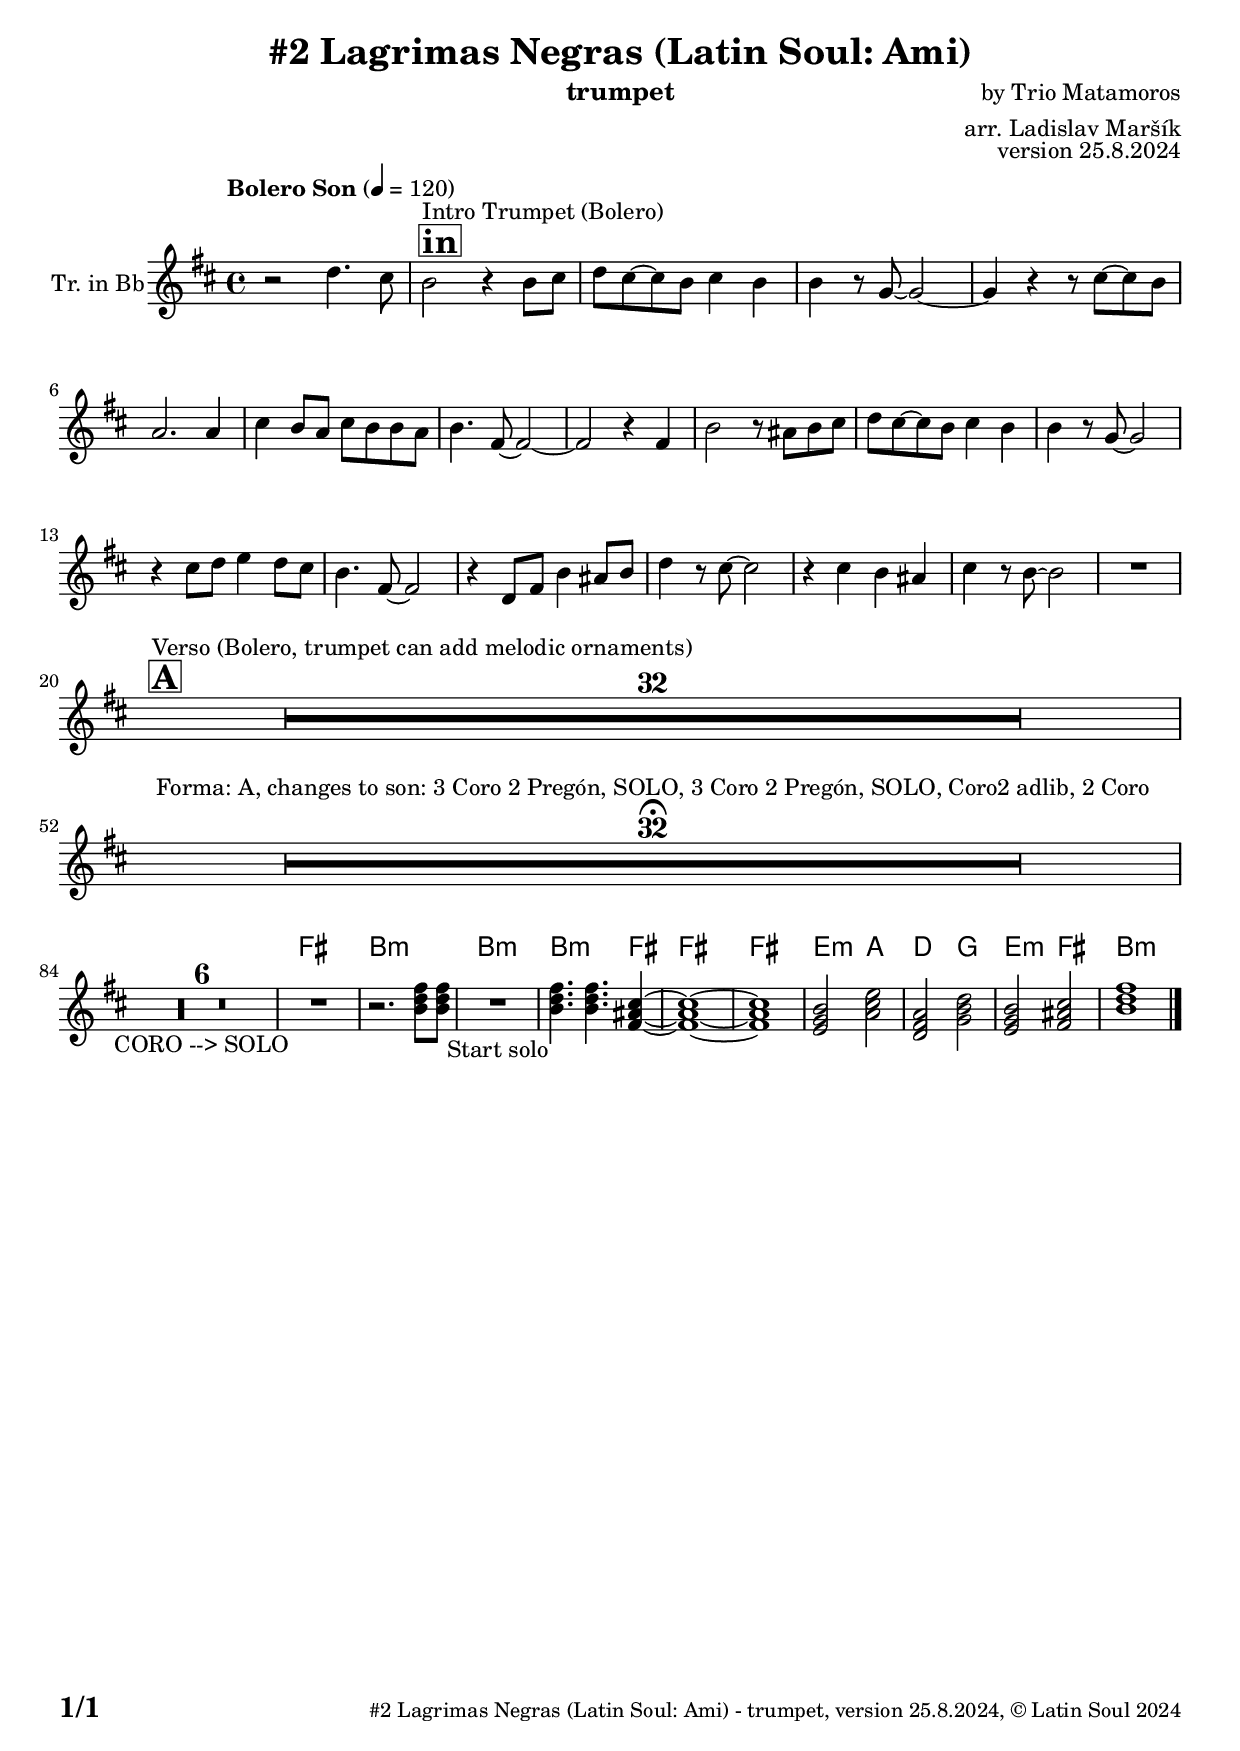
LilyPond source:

\version "2.24.4"

% Sheet revision 2022_09

\header {
  title = "#2 Lagrimas Negras (Latin Soul: Ami)"
  instrument = "trumpet"
  composer = "by Trio Matamoros"
  arranger = "arr. Ladislav Maršík"
  opus = "version 25.8.2024"
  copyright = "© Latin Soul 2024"
}

inst =
#(define-music-function
  (string)
  (string?)
  #{ <>^\markup \abs-fontsize #16 \bold \box #string #})

makePercent = #(define-music-function (note) (ly:music?)
                 (make-music 'PercentEvent 'length (ly:music-length note)))

#(define (test-stencil grob text)
   (let* ((orig (ly:grob-original grob))
          (siblings (ly:spanner-broken-into orig)) ; have we been split?
          (refp (ly:grob-system grob))
          (left-bound (ly:spanner-bound grob LEFT))
          (right-bound (ly:spanner-bound grob RIGHT))
          (elts-L (ly:grob-array->list (ly:grob-object left-bound 'elements)))
          (elts-R (ly:grob-array->list (ly:grob-object right-bound 'elements)))
          (break-alignment-L
           (filter
            (lambda (elt) (grob::has-interface elt 'break-alignment-interface))
            elts-L))
          (break-alignment-R
           (filter
            (lambda (elt) (grob::has-interface elt 'break-alignment-interface))
            elts-R))
          (break-alignment-L-ext (ly:grob-extent (car break-alignment-L) refp X))
          (break-alignment-R-ext (ly:grob-extent (car break-alignment-R) refp X))
          (num
           (markup text))
          (num
           (if (or (null? siblings)
                   (eq? grob (car siblings)))
               num
               (make-parenthesize-markup num)))
          (num (grob-interpret-markup grob num))
          (num-stil-ext-X (ly:stencil-extent num X))
          (num-stil-ext-Y (ly:stencil-extent num Y))
          (num (ly:stencil-aligned-to num X CENTER))
          (num
           (ly:stencil-translate-axis
            num
            (+ (interval-length break-alignment-L-ext)
               (* 0.5
                  (- (car break-alignment-R-ext)
                     (cdr break-alignment-L-ext))))
            X))
          (bracket-L
           (markup
            #:path
            0.1 ; line-thickness
            `((moveto 0.5 ,(* 0.5 (interval-length num-stil-ext-Y)))
              (lineto ,(* 0.5
                          (- (car break-alignment-R-ext)
                             (cdr break-alignment-L-ext)
                             (interval-length num-stil-ext-X)))
                      ,(* 0.5 (interval-length num-stil-ext-Y)))
              (closepath)
              (rlineto 0.0
                       ,(if (or (null? siblings) (eq? grob (car siblings)))
                            -1.0 0.0)))))
          (bracket-R
           (markup
            #:path
            0.1
            `((moveto ,(* 0.5
                          (- (car break-alignment-R-ext)
                             (cdr break-alignment-L-ext)
                             (interval-length num-stil-ext-X)))
                      ,(* 0.5 (interval-length num-stil-ext-Y)))
              (lineto 0.5
                      ,(* 0.5 (interval-length num-stil-ext-Y)))
              (closepath)
              (rlineto 0.0
                       ,(if (or (null? siblings) (eq? grob (last siblings)))
                            -1.0 0.0)))))
          (bracket-L (grob-interpret-markup grob bracket-L))
          (bracket-R (grob-interpret-markup grob bracket-R))
          (num (ly:stencil-combine-at-edge num X LEFT bracket-L 0.4))
          (num (ly:stencil-combine-at-edge num X RIGHT bracket-R 0.4)))
     num))

#(define-public (Measure_attached_spanner_engraver context)
   (let ((span '())
         (finished '())
         (event-start '())
         (event-stop '()))
     (make-engraver
      (listeners ((measure-counter-event engraver event)
                  (if (= START (ly:event-property event 'span-direction))
                      (set! event-start event)
                      (set! event-stop event))))
      ((process-music trans)
       (if (ly:stream-event? event-stop)
           (if (null? span)
               (ly:warning "You're trying to end a measure-attached spanner but you haven't started one.")
               (begin (set! finished span)
                 (ly:engraver-announce-end-grob trans finished event-start)
                 (set! span '())
                 (set! event-stop '()))))
       (if (ly:stream-event? event-start)
           (begin (set! span (ly:engraver-make-grob trans 'MeasureCounter event-start))
             (set! event-start '()))))
      ((stop-translation-timestep trans)
       (if (and (ly:spanner? span)
                (null? (ly:spanner-bound span LEFT))
                (moment<=? (ly:context-property context 'measurePosition) ZERO-MOMENT))
           (ly:spanner-set-bound! span LEFT
                                  (ly:context-property context 'currentCommandColumn)))
       (if (and (ly:spanner? finished)
                (moment<=? (ly:context-property context 'measurePosition) ZERO-MOMENT))
           (begin
            (if (null? (ly:spanner-bound finished RIGHT))
                (ly:spanner-set-bound! finished RIGHT
                                       (ly:context-property context 'currentCommandColumn)))
            (set! finished '())
            (set! event-start '())
            (set! event-stop '()))))
      ((finalize trans)
       (if (ly:spanner? finished)
           (begin
            (if (null? (ly:spanner-bound finished RIGHT))
                (set! (ly:spanner-bound finished RIGHT)
                      (ly:context-property context 'currentCommandColumn)))
            (set! finished '())))
       (if (ly:spanner? span)
           (begin
            (ly:warning "I think there's a dangling measure-attached spanner :-(")
            (ly:grob-suicide! span)
            (set! span '())))))))

\layout {
  \context {
    \Staff
    \consists #Measure_attached_spanner_engraver
    \override MeasureCounter.font-encoding = #'latin1
    \override MeasureCounter.font-size = 0
    \override MeasureCounter.outside-staff-padding = 2
    \override MeasureCounter.outside-staff-horizontal-padding = #0
  }
}

repeatBracket = #(define-music-function
                  (parser location N note)
                  (number? ly:music?)
                  #{
                    \override Staff.MeasureCounter.stencil =
                    #(lambda (grob) (test-stencil grob #{ #(string-append(number->string N) "x") #} ))
                    \startMeasureCount
                    \repeat volta #N { $note }
                    \stopMeasureCount
                  #}
                  )

Trumpet = \new Voice
\transpose c d'
\relative c {
      \set Staff.instrumentName = \markup {
    \center-align { "Tr. in Bb" }
  }
  \set Staff.midiInstrument = "trumpet"
  \set Staff.midiMaximumVolume = #1.0

  \key a \minor
  \time 4/4
  \tempo "Bolero Son" 4 = 120
    
    r2 c'4. b8 |
        	  \inst "in"
    	s1*0 ^\markup { "Intro Trumpet (Bolero)" }
    	
    a2 r4 a8 b |
    c b ~ b a b4 a |
    a r8 f8 ~ f2 ~ |
    f4 r r8 b ~ b a | \break
    g2. g4 |
    b a8 g b a a g |
    a4. e8 ~ e2 ~  |
    e2 r4 e |
    a2 r8 gis a b |
    c b ~ b a b4 a |
    a r8 f ~ f2 | \break
    r4 b8 c d4 c8 b |
    a4. e8 ~ e2 |
    r4 c8 e a4 gis8 a |
    c4 r8 b ~ b2 |
    r4 b a gis |
    b r8 a ~ a2 |
    R1 | \break
    
       	  \inst "A"
    	s1*0 ^\markup { "Verso (Bolero, trumpet can add melodic ornaments)"  }
    R1*32
    
    \break
   
   R1*32 \fermata ^\markup { "Forma: A, changes to son: 3 Coro 2 Pregón, SOLO, 3 Coro 2 Pregón, SOLO, Coro2 adlib, 2 Coro" } \break
   
      \chordmode {
   R1*6 _\markup { "CORO --> SOLO" }
   R1 |
   r2.
 a,8:m a,:m 
   R1 _\markup { "Start solo" } |
a,4.:m a,4.:m e,4 ~ 
   
   
e,1 ~  |
e,1  |
 d,2:m g,2  |
c,2 f,2  |
 d,2:m e,2 |
 a,1:m
      }
    
      \label #'lastPage
    \bar "|."
}

Chords =
\transpose c d'
\chords {
  \set noChordSymbol = ""
  R1*89
  

  e1 |
  a1:m |
  a1:m |
  a2.:m e4 |

e1 ~  |
e1  |
 d2:m g2  |
c2 f2  |
 d2:m e2 |
 a1:m
}

\score {
  <<
    \Chords
    \compressMMRests \new Staff \with {
      \consists "Volta_engraver"
    }
    {
      \Trumpet
    }
  >>
  \layout {
    \context {
      \Score
      \remove "Volta_engraver"
    }
  }
}

\paper {
  system-system-spacing =
  #'((basic-distance . 14)
     (minimum-distance . 10)
     (padding . 1)
     (stretchability . 60))
  between-system-padding = #2
  bottom-margin = 5\mm

  print-first-page-number = ##t
  oddHeaderMarkup = \markup \fill-line { " " }
  evenHeaderMarkup = \markup \fill-line { " " }
  oddFooterMarkup = \markup {
    \fill-line {
      \bold \fontsize #2
      \concat { \fromproperty #'page:page-number-string "/" \page-ref #'lastPage "0" "?" }

      \fontsize #-1
      \concat { \fromproperty #'header:title " - " \fromproperty #'header:instrument ", " \fromproperty #'header:opus ", " \fromproperty #'header:copyright }
    }
  }
  evenFooterMarkup = \markup {
    \fill-line {
      \fontsize #-1
      \concat { \fromproperty #'header:title " - " \fromproperty #'header:instrument ", " \fromproperty #'header:opus ", " \fromproperty #'header:copyright }

      \bold \fontsize #2
      \concat { \fromproperty #'page:page-number-string "/" \page-ref #'lastPage "0" "?" }
    }
  }
}